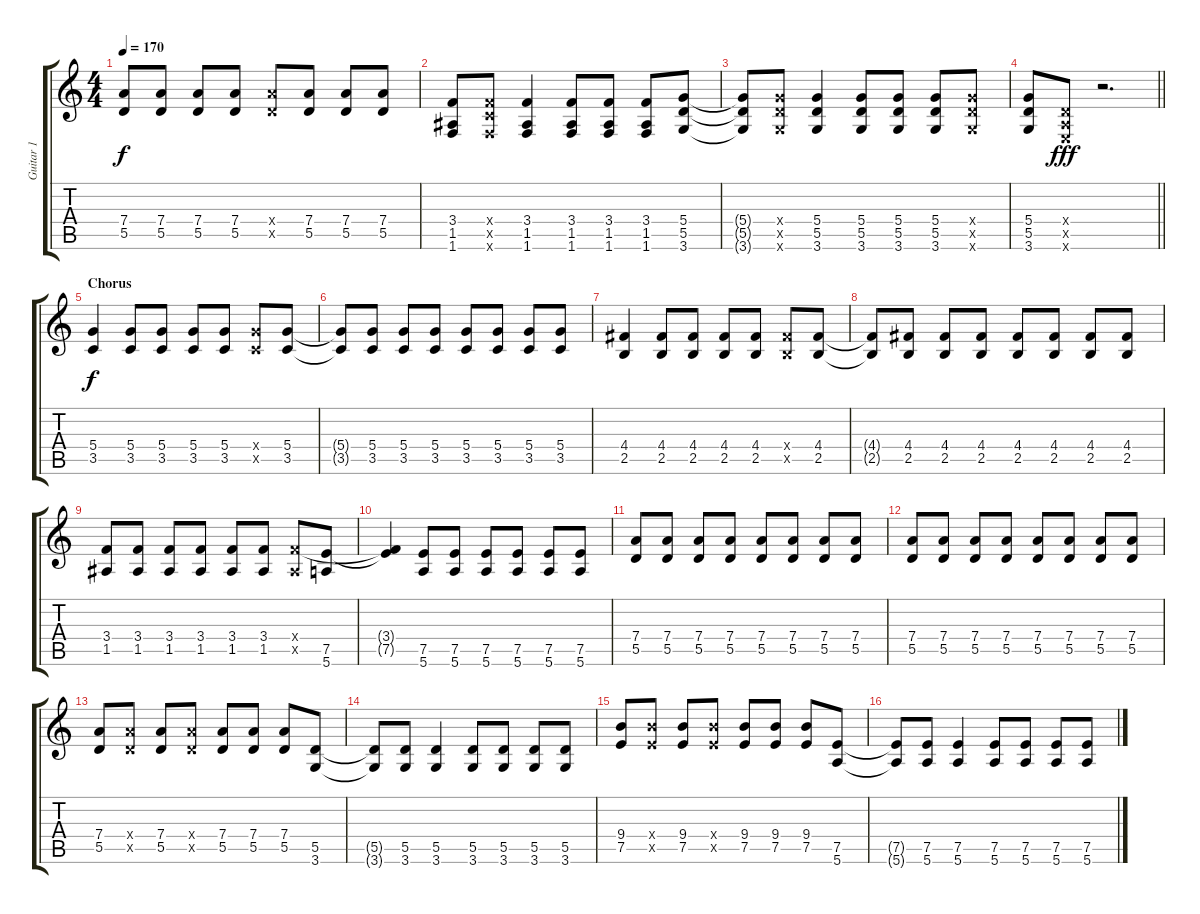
\track ("Guitar 1" "Guitar 1") {instrument overdrivenguitar}
\staff {score tabs}
\tuning (E4 B3 G3 D3 A2 E2) {hide}
\ts (4 4)
\tempo 170
\clef g2
\ks c
(7.4 5.5).8{dy f} (7.4 5.5).8 (7.4 5.5).8 (7.4 5.5).8 (7.4{x} 5.5{x}).8 (7.4 5.5).8 (7.4 5.5).8 (7.4 5.5).8 |
(3.4 1.5 1.6).8 (3.4{x} 3.5{x} 1.6{x}).8 (3.4 1.5 1.6).4 (3.4 1.5 1.6).8 (3.4 1.5 1.6).8 (3.4 1.5 1.6).8 (5.4 5.5 3.6).8 |
(5.4{t} 5.5{t} 3.6{t}).8 (5.4{x} 5.5{x} 3.6{x}).8 (5.4 5.5 3.6).4 (5.4 5.5 3.6).8 (5.4 5.5 3.6).8 (5.4 5.5 3.6).8 (5.4{x} 5.5{x} 3.6{x}).8 |
\barLineRight lightlight
(5.4 5.5 3.6).8 (0.4{x} 0.5{x} 0.6{x}).8{dy fff} r.2{d volume 14 instrument distortionguitar} |
\section ("" "Chorus")
(5.4 3.5).4{dy f} (5.4 3.5).8 (5.4 3.5).8 (5.4 3.5).8 (5.4 3.5).8 (5.4{x} 3.5{x}).8 (5.4 3.5).8 |
(5.4{t} 3.5{t}).8 (5.4 3.5).8 (5.4 3.5).8 (5.4 3.5).8 (5.4 3.5).8 (5.4 3.5).8 (5.4 3.5).8 (5.4 3.5).8 |
(4.4 2.5).4 (4.4 2.5).8 (4.4 2.5).8 (4.4 2.5).8 (4.4 2.5).8 (4.4{x} 2.5{x}).8 (4.4 2.5).8 |
(4.4{t} 2.5{t}).8 (4.4 2.5).8 (4.4 2.5).8 (4.4 2.5).8 (4.4 2.5).8 (4.4 2.5).8 (4.4 2.5).8 (4.4 2.5).8 |
(3.4 1.5).8 (3.4 1.5).8 (3.4 1.5).8 (3.4 1.5).8 (3.4 1.5).8 (3.4 1.5).8 (3.4{x} 1.5{x}).8 (7.5 5.6).8 |
(3.4{t} 7.5{t}).4 (7.5 5.6).8 (7.5 5.6).8 (7.5 5.6).8 (7.5 5.6).8 (7.5 5.6).8 (7.5 5.6).8 |
(7.4 5.5).8 (7.4 5.5).8 (7.4 5.5).8 (7.4 5.5).8 (7.4 5.5).8 (7.4 5.5).8 (7.4 5.5).8 (7.4 5.5).8 |
(7.4 5.5).8 (7.4 5.5).8 (7.4 5.5).8 (7.4 5.5).8 (7.4 5.5).8 (7.4 5.5).8 (7.4 5.5).8 (7.4 5.5).8 |
(7.4 5.5).8 (7.4{x} 5.5{x}).8 (7.4 5.5).8 (7.4{x} 5.5{x}).8 (7.4 5.5).8 (7.4 5.5).8 (7.4 5.5).8 (5.5 3.6).8 |
(5.5{t} 3.6{t}).8 (5.5 3.6).8 (5.5 3.6).4 (5.5 3.6).8 (5.5 3.6).8 (5.5 3.6).8 (5.5 3.6).8 |
(9.4 7.5).8 (9.4{x} 7.5{x}).8 (9.4 7.5).8 (9.4{x} 7.5{x}).8 (9.4 7.5).8 (9.4 7.5).8 (9.4 7.5).8 (7.5 5.6).8 |
(7.5{t} 5.6{t}).8 (7.5 5.6).8 (7.5 5.6).4 (7.5 5.6).8 (7.5 5.6).8 (7.5 5.6).8 (7.5 5.6).8
